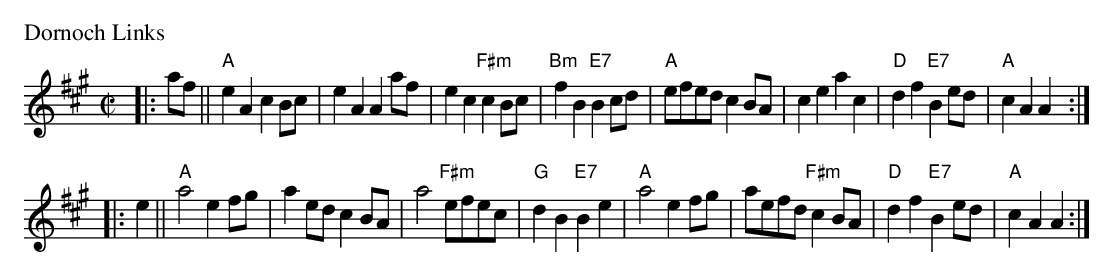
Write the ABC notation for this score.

X:1
P: Dornoch Links
M: C|
L: 1/4
K: A
|: a/f/ \
|| "A"eA cB/c/ | eA Aa/f/ | ec "F#m"cB/c/ | "Bm"fB "E7"Bc/d/ \
|  "A"e/f/e/d/ cB/A/ | ce ac | "D"df "E7"Be/d/ | "A"cA A :|
|: e \
|| "A"a2 ef/g/ | ae/d/ cB/A/ | a2 "F#m"e/f/e/c/ | "G"dB "E7"Be \
|  "A"a2 ef/g/ | a/e/f/d/ "F#m"cB/A/ | "D"df "E7"Be/d/ | "A"cA A :|
